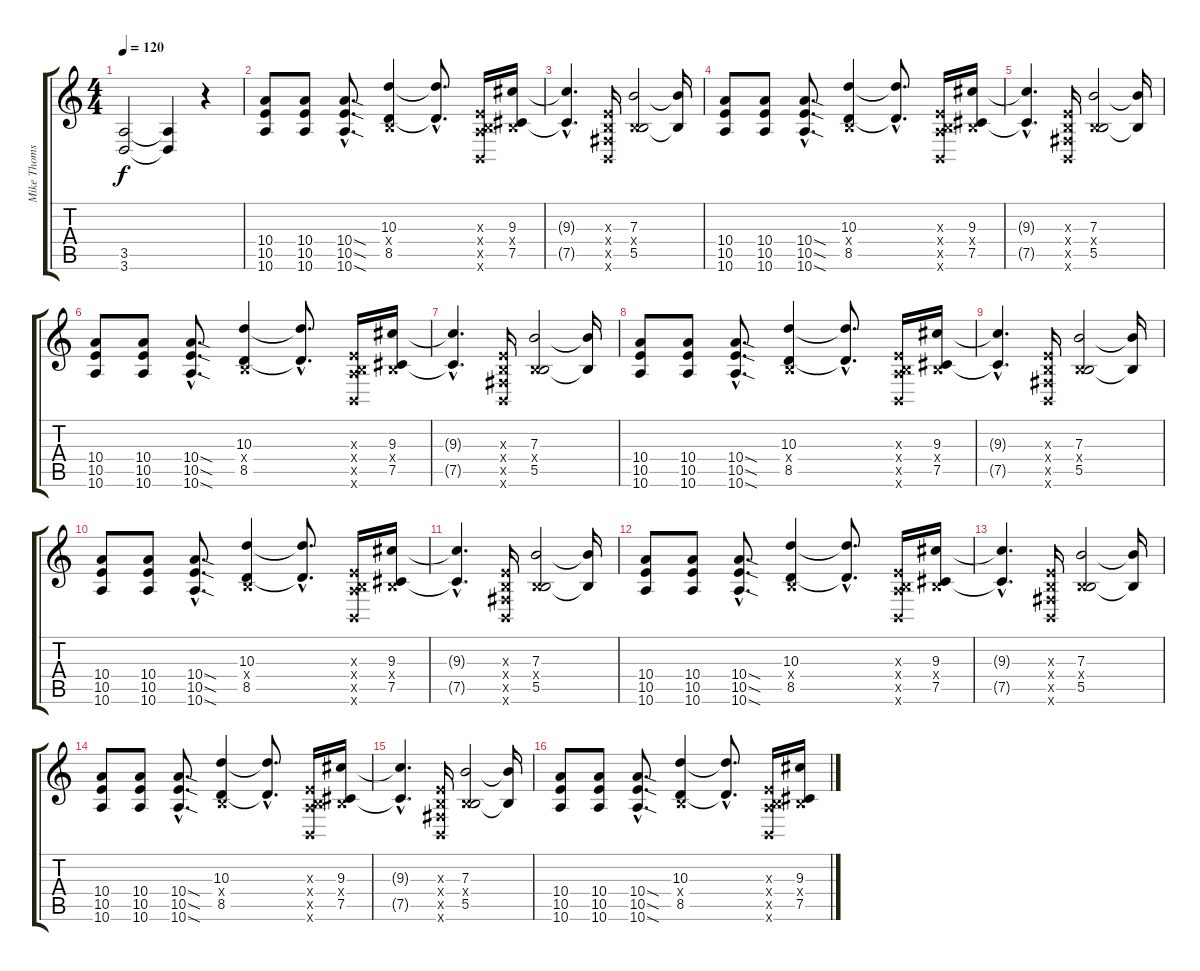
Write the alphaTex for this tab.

\track ("Mike Thomson #7" "Mike Thoms") {instrument distortionguitar}
\staff {score tabs}
\tuning (Db4 Ab3 E3 B2 Gb2 B1) {hide}
\ts (4 4)
\tempo 120
\clef g2
\ks c
(3.5{t} 3.6{t}).2{dy f} (3.5{t} 3.6{t}).4 r.4 |
(10.4 10.5 10.6).8 (10.4 10.5 10.6).8 (10.4{sod hac} 10.5{sod hac} 10.6{sod hac}).8{d} (10.3 0.4{x} 8.5).4 (10.3{hac t} 8.5{hac t}).8{d} (0.3{x} 0.4{x} 3.5{x} 0.6{x}).16 (9.3 0.4{x} 7.5).16 |
(9.3{hac t} 7.5{hac t}).4{d} (0.3{x} 0.4{x} 0.5{x} 0.6{x}).16 (7.3 0.4{x} 5.5).2 (7.3{t} 5.5{t}).16 |
(10.4 10.5 10.6).8 (10.4 10.5 10.6).8 (10.4{sod hac} 10.5{sod hac} 10.6{sod hac}).8{d} (10.3 0.4{x} 8.5).4 (10.3{hac t} 8.5{hac t}).8{d} (0.3{x} 0.4{x} 3.5{x} 0.6{x}).16 (9.3 0.4{x} 7.5).16 |
(9.3{hac t} 7.5{hac t}).4{d} (0.3{x} 0.4{x} 0.5{x} 0.6{x}).16 (7.3 0.4{x} 5.5).2 (7.3{t} 5.5{t}).16 |
(10.4 10.5 10.6).8 (10.4 10.5 10.6).8 (10.4{sod hac} 10.5{sod hac} 10.6{sod hac}).8{d} (10.3 0.4{x} 8.5).4 (10.3{hac t} 8.5{hac t}).8{d} (0.3{x} 0.4{x} 3.5{x} 0.6{x}).16 (9.3 0.4{x} 7.5).16 |
(9.3{hac t} 7.5{hac t}).4{d} (0.3{x} 0.4{x} 0.5{x} 0.6{x}).16 (7.3 0.4{x} 5.5).2 (7.3{t} 5.5{t}).16 |
(10.4 10.5 10.6).8 (10.4 10.5 10.6).8 (10.4{sod hac} 10.5{sod hac} 10.6{sod hac}).8{d} (10.3 0.4{x} 8.5).4 (10.3{hac t} 8.5{hac t}).8{d} (0.3{x} 0.4{x} 3.5{x} 0.6{x}).16 (9.3 0.4{x} 7.5).16 |
(9.3{hac t} 7.5{hac t}).4{d} (0.3{x} 0.4{x} 0.5{x} 0.6{x}).16 (7.3 0.4{x} 5.5).2 (7.3{t} 5.5{t}).16 |
(10.4 10.5 10.6).8 (10.4 10.5 10.6).8 (10.4{sod hac} 10.5{sod hac} 10.6{sod hac}).8{d} (10.3 0.4{x} 8.5).4 (10.3{hac t} 8.5{hac t}).8{d} (0.3{x} 0.4{x} 3.5{x} 0.6{x}).16 (9.3 0.4{x} 7.5).16 |
(9.3{hac t} 7.5{hac t}).4{d} (0.3{x} 0.4{x} 0.5{x} 0.6{x}).16 (7.3 0.4{x} 5.5).2 (7.3{t} 5.5{t}).16 |
(10.4 10.5 10.6).8 (10.4 10.5 10.6).8 (10.4{sod hac} 10.5{sod hac} 10.6{sod hac}).8{d} (10.3 0.4{x} 8.5).4 (10.3{hac t} 8.5{hac t}).8{d} (0.3{x} 0.4{x} 3.5{x} 0.6{x}).16 (9.3 0.4{x} 7.5).16 |
(9.3{hac t} 7.5{hac t}).4{d} (0.3{x} 0.4{x} 0.5{x} 0.6{x}).16 (7.3 0.4{x} 5.5).2 (7.3{t} 5.5{t}).16 |
(10.4 10.5 10.6).8 (10.4 10.5 10.6).8 (10.4{sod hac} 10.5{sod hac} 10.6{sod hac}).8{d} (10.3 0.4{x} 8.5).4 (10.3{hac t} 8.5{hac t}).8{d} (0.3{x} 0.4{x} 3.5{x} 0.6{x}).16 (9.3 0.4{x} 7.5).16 |
(9.3{hac t} 7.5{hac t}).4{d} (0.3{x} 0.4{x} 0.5{x} 0.6{x}).16 (7.3 0.4{x} 5.5).2 (7.3{t} 5.5{t}).16 |
(10.4 10.5 10.6).8 (10.4 10.5 10.6).8 (10.4{sod hac} 10.5{sod hac} 10.6{sod hac}).8{d} (10.3 0.4{x} 8.5).4 (10.3{hac t} 8.5{hac t}).8{d} (0.3{x} 0.4{x} 3.5{x} 0.6{x}).16 (9.3 0.4{x} 7.5).16
